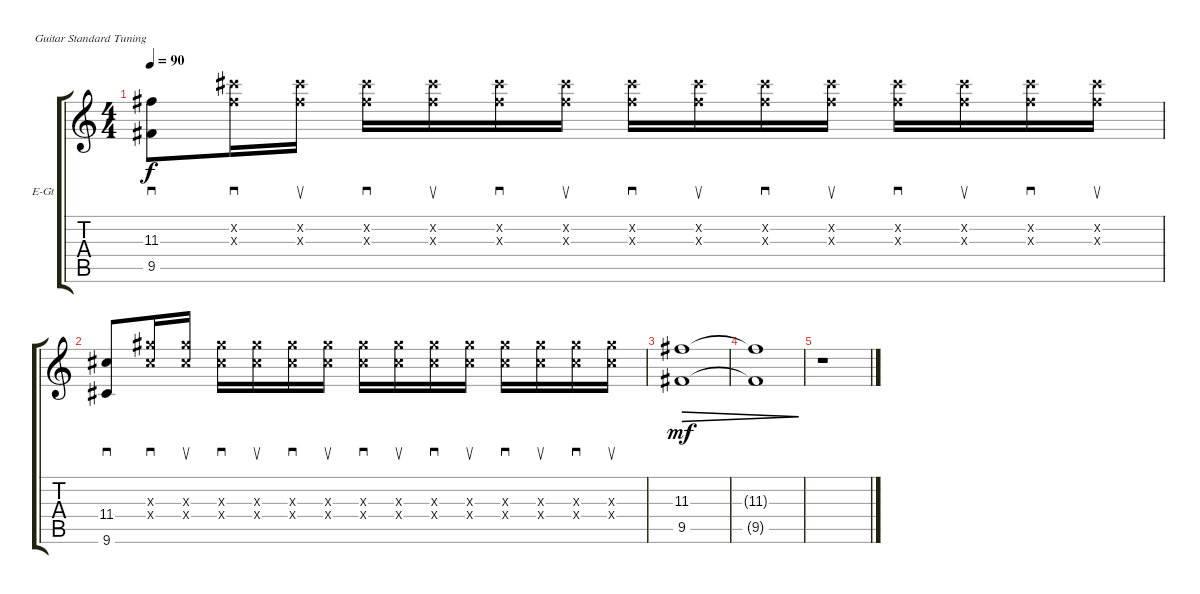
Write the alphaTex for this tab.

\defaultSystemsLayout 4
\bracketExtendMode groupsimilarinstruments
\firstSystemTrackNameOrientation horizontal
\otherSystemsTrackNameOrientation horizontal
\track ("Isaac Brock - Guitar 1" "E-Gt") {instrument distortionguitar}
\staff {score tabs}
\tuning (E4 B3 G3 D3 A2 E2)
\ts (4 4)
\tempo 90
\clef g2
\scale
0.333333
\ks c
(9.5 11.3).8{sd dy f} (11.3{x} 14.2{x}).16{sd} (11.3{x} 14.2{x}).16{su} (11.3{x} 14.2{x}).16{sd} (11.3{x} 14.2{x}).16{su} (11.3{x} 14.2{x}).16{sd} (11.3{x} 14.2{x}).16{su} (11.3{x} 14.2{x}).16{sd} (11.3{x} 14.2{x}).16{su} (11.3{x} 14.2{x}).16{sd} (11.3{x} 14.2{x}).16{su} (11.3{x} 14.2{x}).16{sd} (11.3{x} 14.2{x}).16{su} (11.3{x} 14.2{x}).16{sd} (11.3{x} 14.2{x}).16{su} |
\scale
0.333333 (9.6 11.4).8{sd} (11.4{x} 13.3{x}).16{sd} (11.4{x} 13.3{x}).16{su} (11.4{x} 13.3{x}).16{sd} (11.4{x} 13.3{x}).16{su} (11.4{x} 13.3{x}).16{sd} (11.4{x} 13.3{x}).16{su} (11.4{x} 13.3{x}).16{sd} (11.4{x} 13.3{x}).16{su} (11.4{x} 13.3{x}).16{sd} (11.4{x} 13.3{x}).16{su} (11.4{x} 13.3{x}).16{sd} (11.4{x} 13.3{x}).16{su} (11.4{x} 13.3{x}).16{sd} (11.4{x} 13.3{x}).16{su} |
(9.5 11.3).1{dec dy mf} |
(11.3{t} 9.5{t}).1{dec} |
r.1
